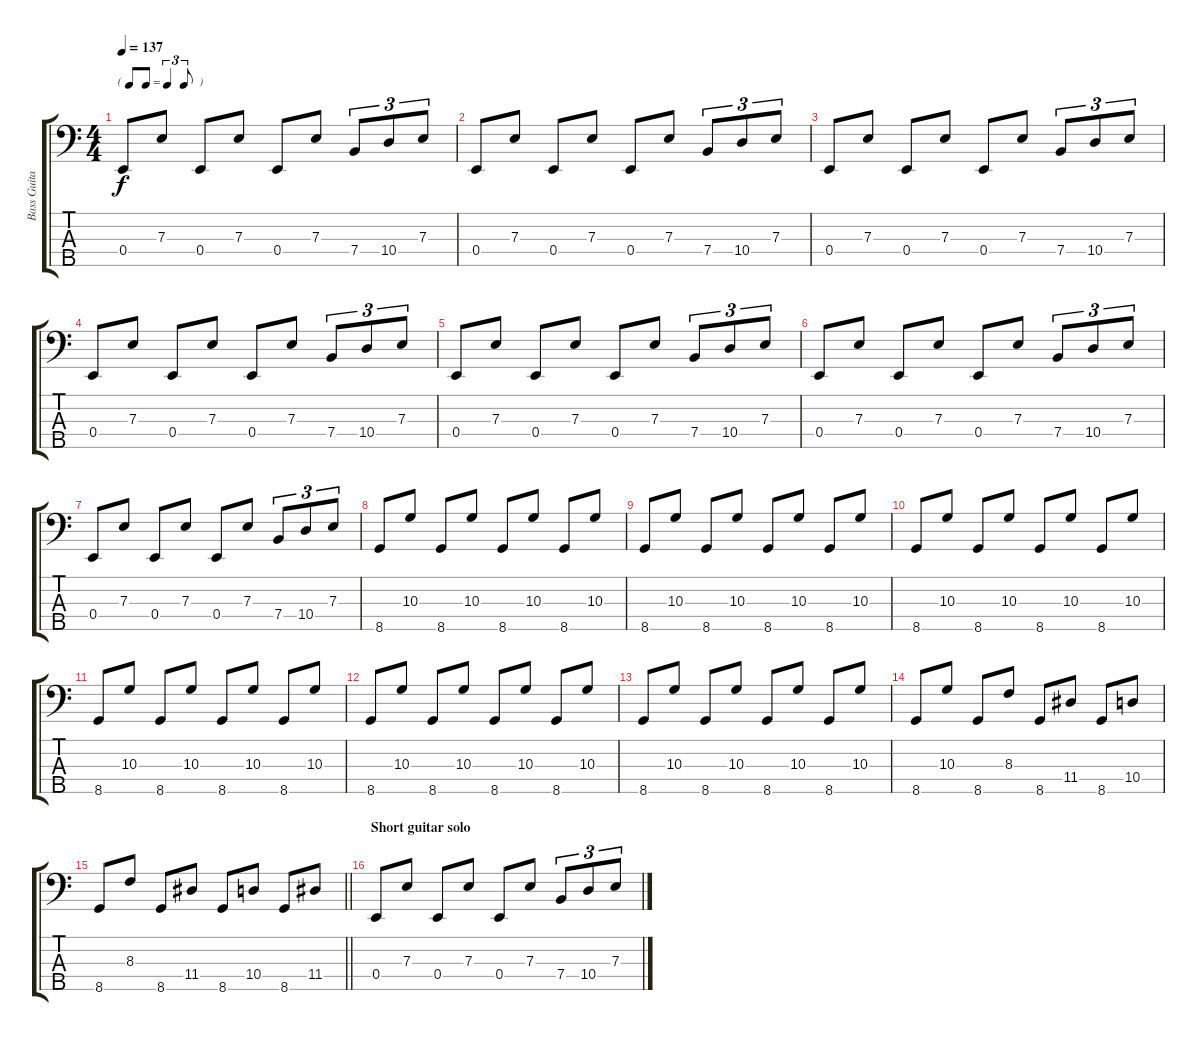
\track ("Bass Guitar" "Bass Guita") {instrument electricbassfinger}
\staff {score tabs}
\tuning (G2 D2 A1 E1 B0) {hide}
\ts (4 4)
\tf triplet8th
\tempo 137
\clef f4
\ks c
0.4.8{dy f} 7.3.8 0.4.8 7.3.8 0.4.8 7.3.8 7.4.8{tu (3 2)} 10.4.8{tu (3 2)} 7.3.8{tu (3 2)} |
0.4.8 7.3.8 0.4.8 7.3.8 0.4.8 7.3.8 7.4.8{tu (3 2)} 10.4.8{tu (3 2)} 7.3.8{tu (3 2)} |
0.4.8 7.3.8 0.4.8 7.3.8 0.4.8 7.3.8 7.4.8{tu (3 2)} 10.4.8{tu (3 2)} 7.3.8{tu (3 2)} |
0.4.8 7.3.8 0.4.8 7.3.8 0.4.8 7.3.8 7.4.8{tu (3 2)} 10.4.8{tu (3 2)} 7.3.8{tu (3 2)} |
0.4.8 7.3.8 0.4.8 7.3.8 0.4.8 7.3.8 7.4.8{tu (3 2)} 10.4.8{tu (3 2)} 7.3.8{tu (3 2)} |
0.4.8 7.3.8 0.4.8 7.3.8 0.4.8 7.3.8 7.4.8{tu (3 2)} 10.4.8{tu (3 2)} 7.3.8{tu (3 2)} |
0.4.8 7.3.8 0.4.8 7.3.8 0.4.8 7.3.8 7.4.8{tu (3 2)} 10.4.8{tu (3 2)} 7.3.8{tu (3 2)} |
8.5.8 10.3.8 8.5.8 10.3.8 8.5.8 10.3.8 8.5.8 10.3.8 |
8.5.8 10.3.8 8.5.8 10.3.8 8.5.8 10.3.8 8.5.8 10.3.8 |
8.5.8 10.3.8 8.5.8 10.3.8 8.5.8 10.3.8 8.5.8 10.3.8 |
8.5.8 10.3.8 8.5.8 10.3.8 8.5.8 10.3.8 8.5.8 10.3.8 |
8.5.8 10.3.8 8.5.8 10.3.8 8.5.8 10.3.8 8.5.8 10.3.8 |
8.5.8 10.3.8 8.5.8 10.3.8 8.5.8 10.3.8 8.5.8 10.3.8 |
8.5.8 10.3.8 8.5.8 8.3.8 8.5.8 11.4.8 8.5.8 10.4.8 |
\barLineRight lightlight
8.5.8 8.3.8 8.5.8 11.4.8 8.5.8 10.4.8 8.5.8 11.4.8 |
\section ("" "Short guitar solo")
0.4.8 7.3.8 0.4.8 7.3.8 0.4.8 7.3.8 7.4.8{tu (3 2)} 10.4.8{tu (3 2)} 7.3.8{tu (3 2)}
